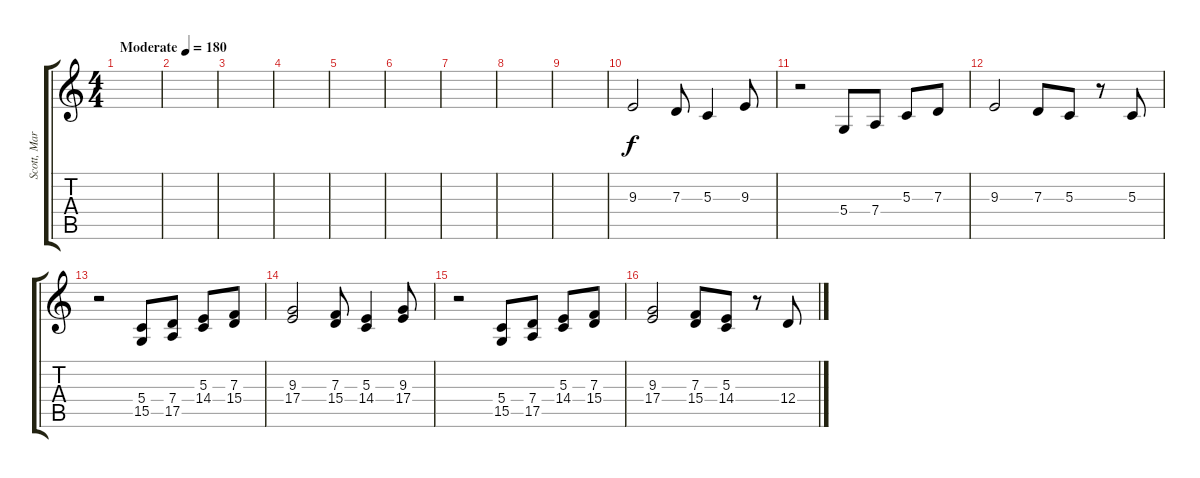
\track ("Scott, Marini, Malone, Rubin - Horns" "Scott, Mar") {instrument brasssection}
\staff {score tabs}
\tuning (E4 B3 G3 D3 A2 E2) {hide}
\ts (4 4)
\tempo (180 "Moderate")
\clef g2
\ks c
|
|
|
|
|
|
|
|
|
9.3.2 7.3.8 5.3.4 9.3.8 |
r.2 5.4.8 7.4.8 5.3.8 7.3.8 |
9.3.2 7.3.8 5.3.8 r.8 5.3.8 |
r.2 (5.4 15.5).8 (7.4 17.5).8 (5.3 14.4).8 (7.3 15.4).8 |
(9.3 17.4).2 (7.3 15.4).8 (5.3 14.4).4 (9.3 17.4).8 |
r.2 (5.4 15.5).8 (7.4 17.5).8 (5.3 14.4).8 (7.3 15.4).8 |
(9.3 17.4).2 (7.3 15.4).8 (5.3 14.4).8 r.8 12.4.8
